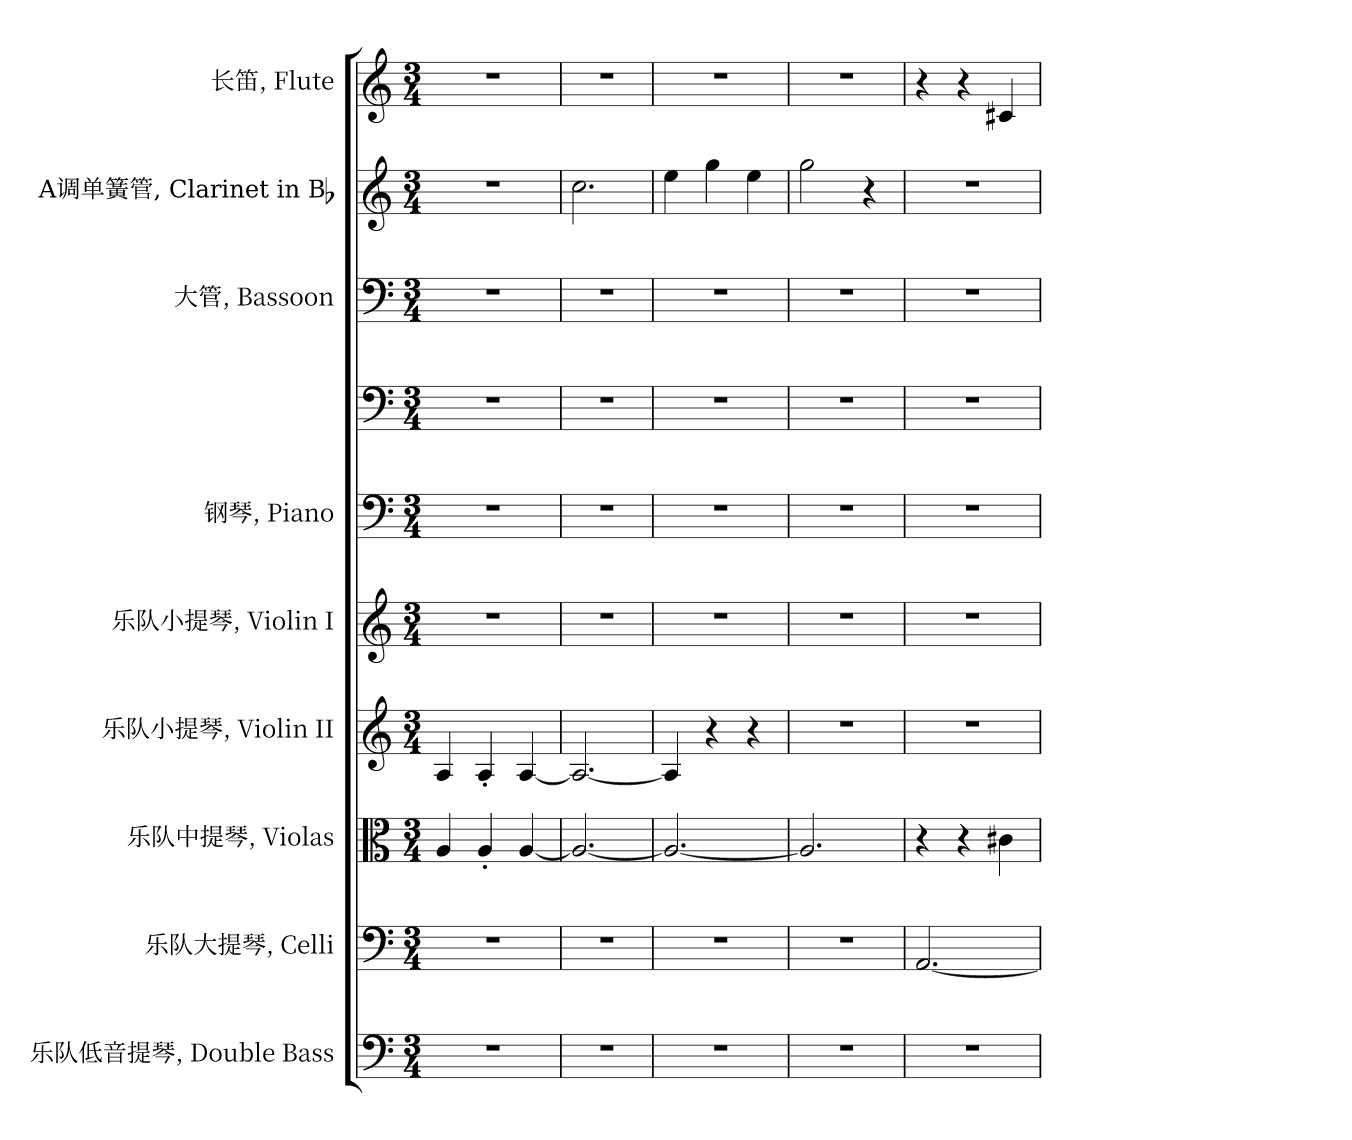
**kern	**kern	**kern	**kern	**kern	**kern	**kern	**kern	**kern	**kern
*part9	*part8	*part7	*part6	*part5	*part4	*part4	*part3	*part2	*part1
*staff10	*staff9	*staff8	*staff7	*staff6	*staff5	*staff4	*staff3	*staff2	*staff1
*I"乐队低音提琴, Double Bass	*I"乐队大提琴, Celli	*I"乐队中提琴, Violas	*I"乐队小提琴, Violin II	*I"乐队小提琴, Violin I	*I"钢琴, Piano	*	*I"大管, Bassoon	*I"A调单簧管, Clarinet in Bb	*I"长笛, Flute
*	*	*I'Vlas.	*	*	*I'Pno.	*	*I'Bsn.	*I'A Cl.	*I'Fl.
*clefF4	*clefF4	*clefC3	*clefG2	*clefG2	*clefF4	*clefF4	*clefF4	*clefG2	*clefG2
*ITrd7c12	*	*	*	*	*	*	*	*ITrd2c3	*
*k[]	*k[]	*k[]	*k[]	*k[]	*k[]	*k[]	*k[]	*k[f#c#g#]	*k[]
*M3/4	*M3/4	*M3/4	*M3/4	*M3/4	*M3/4	*M3/4	*M3/4	*M3/4	*M3/4
*MM120	*MM120	*MM120	*MM120	*MM120	*MM120	*MM120	*MM120	*MM120	*MM120
=1	=1	=1	=1	=1	=1	=1	=1	=1	=1
2.r	2.r	4A/	4A/	2.r	2.r	2.r	2.r	2.r	2.r
.	.	4A'/	4A'/	.	.	.	.	.	.
.	.	[4A/	[4A/	.	.	.	.	.	.
=2	=2	=2	=2	=2	=2	=2	=2	=2	=2
2.r	2.r	2.A/_	2.A/_	2.r	2.r	2.r	2.r	2.a\	2.r
=3	=3	=3	=3	=3	=3	=3	=3	=3	=3
2.r	2.r	2.A/_	4A/]	2.r	2.r	2.r	2.r	4cc#\	2.r
.	.	.	4r	.	.	.	.	4ee\	.
.	.	.	4r	.	.	.	.	4cc#\	.
=4	=4	=4	=4	=4	=4	=4	=4	=4	=4
2.r	2.r	2.A/]	2.r	2.r	2.r	2.r	2.r	2ee\	2.r
.	.	.	.	.	.	.	.	4r	.
=5	=5	=5	=5	=5	=5	=5	=5	=5	=5
2.r	[2.AA/	4r	2.r	2.r	2.r	2.r	2.r	2.r	4r
.	.	4r	.	.	.	.	.	.	4r
.	.	4c#X\	.	.	.	.	.	.	4c#X/
=	=	=	=	=	=	=	=	=	=
*-	*-	*-	*-	*-	*-	*-	*-	*-	*-
